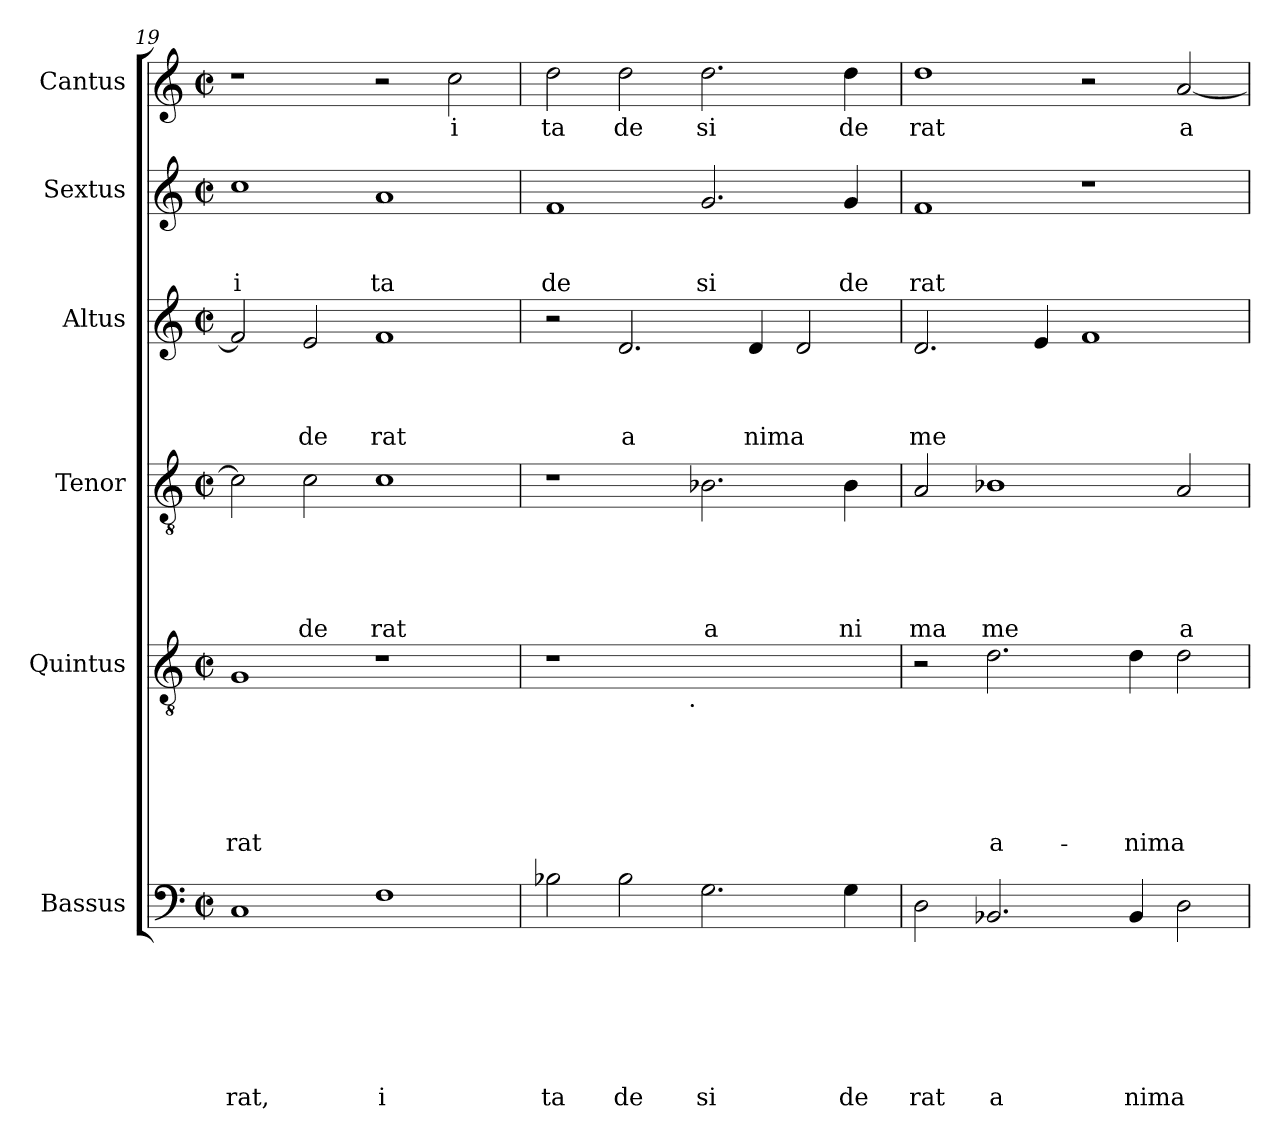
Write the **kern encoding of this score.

**kern	**text	**text	**text	**text	**text	**text	**text	**kern	**text	**text	**text	**text	**text	**text	**kern	**text	**text	**text	**text	**text	**kern	**text	**text	**text	**text	**kern	**text	**text	**text	**kern	**text
*part6	*part6	*part6	*part6	*part6	*part6	*part6	*part6	*part5	*part5	*part5	*part5	*part5	*part5	*part5	*part4	*part4	*part4	*part4	*part4	*part4	*part3	*part3	*part3	*part3	*part3	*part2	*part2	*part2	*part2	*part1	*part1
*staff6	*staff6	*staff6	*staff6	*staff6	*staff6	*staff6	*staff6	*staff5	*staff5	*staff5	*staff5	*staff5	*staff5	*staff5	*staff4	*staff4	*staff4	*staff4	*staff4	*staff4	*staff3	*staff3	*staff3	*staff3	*staff3	*staff2	*staff2	*staff2	*staff2	*staff1	*staff1
*I"Bassus	*	*	*	*	*	*	*	*I"Quintus	*	*	*	*	*	*	*I"Tenor	*	*	*	*	*	*I"Altus	*	*	*	*	*I"Sextus	*	*	*	*I"Cantus	*
!!LO:PB:g=z
*clefF4	*	*	*	*	*	*	*	*clefGv2	*	*	*	*	*	*	*clefGv2	*	*	*	*	*	*clefG2	*	*	*	*	*clefG2	*	*	*	*clefG2	*
*k[]	*	*	*	*	*	*	*	*k[]	*	*	*	*	*	*	*k[]	*	*	*	*	*	*k[]	*	*	*	*	*k[]	*	*	*	*k[]	*
*C:	*	*	*	*	*	*	*	*C:	*	*	*	*	*	*	*C:	*	*	*	*	*	*C:	*	*	*	*	*C:	*	*	*	*C:	*
*M2/2	*	*	*	*	*	*	*	*M2/2	*	*	*	*	*	*	*M2/2	*	*	*	*	*	*M2/2	*	*	*	*	*M2/2	*	*	*	*M2/2	*
*met(c|)	*	*	*	*	*	*	*	*met(c|)	*	*	*	*	*	*	*met(c|)	*	*	*	*	*	*met(c|)	*	*	*	*	*met(c|)	*	*	*	*met(c|)	*
=19	=19	=19	=19	=19	=19	=19	=19	=19	=19	=19	=19	=19	=19	=19	=19	=19	=19	=19	=19	=19	=19	=19	=19	=19	=19	=19	=19	=19	=19	=19	=19
!	!	!	!	!	!	!	!LO:LY:b	!	!	!	!	!	!	!LO:LY:b	!	!	!	!	!	!	!	!	!	!	!	!	!	!	!LO:LY:b	!	!
1C	.	.	.	.	.	.	rat,	1G	.	.	.	.	.	rat	2c\]	.	.	.	.	.	2f/]	.	.	.	.	1cc	.	.	i	1r	.
!	!	!	!	!	!	!	!	!	!	!	!	!	!	!	!	!	!	!	!	!LO:LY:b	!	!	!	!	!LO:LY:b	!	!	!	!	!	!
.	.	.	.	.	.	.	.	.	.	.	.	.	.	.	2c\	.	.	.	.	-de	2e/	.	.	.	de	.	.	.	.	.	.
!	!	!	!	!	!	!	!LO:LY:b	!	!	!	!	!	!	!	!	!	!	!	!	!LO:LY:b	!	!	!	!	!LO:LY:b	!	!	!	!LO:LY:b	!	!
1F	.	.	.	.	.	.	i	1r	.	.	.	.	.	.	1c	.	.	.	.	rat	1f	.	.	.	rat	1a	.	.	ta	2r	.
!	!	!	!	!	!	!	!	!	!	!	!	!	!	!	!	!	!	!	!	!	!	!	!	!	!	!	!	!	!	!	!LO:LY:b
.	.	.	.	.	.	.	.	.	.	.	.	.	.	.	.	.	.	.	.	.	.	.	.	.	.	.	.	.	.	2cc\	i
=20	=20	=20	=20	=20	=20	=20	=20	=20	=20	=20	=20	=20	=20	=20	=20	=20	=20	=20	=20	=20	=20	=20	=20	=20	=20	=20	=20	=20	=20	=20	=20
!	!	!	!	!	!	!	!LO:LY:b	!	!	!	!	!	!	!	!	!	!	!	!	!	!	!	!	!	!	!	!	!	!LO:LY:b	!	!LO:LY:b
*	*	*	*	*	*	*	*	*^	*	*	*	*	*	*	*	*	*	*	*	*	*	*	*	*	*	*	*	*	*	*	*
2B-\	.	.	.	.	.	.	ta	1r	2ryy	.	.	.	.	.	.	1r	.	.	.	.	.	2r	.	.	.	.	1f	.	.	de	2dd\	ta
!	!	!	!	!	!	!	!LO:LY:b	!	!	!	!	!	!	!	!	!	!	!	!	!	!	!	!	!	!	!LO:LY:b	!	!	!	!	!	!LO:LY:b
2B-\	.	.	.	.	.	.	de	.	4...ryy	.	.	.	.	.	.	.	.	.	.	.	.	2.d/	.	.	.	a	.	.	.	.	2dd\	de
!	!	!	!	!	!	!	!	!	!LO:TX:b:t=.	!	!	!	!	!	!	!	!	!	!	!	!	!	!	!	!	!	!	!	!	!	!	!
.	.	.	.	.	.	.	.	.	1ryy	.	.	.	.	.	.	.	.	.	.	.	.	.	.	.	.	.	.	.	.	.	.	.
!	!	!	!	!	!	!	!LO:LY:b	!	!	!	!	!	!	!	!	!	!	!	!	!	!LO:LY:b	!	!	!	!	!	!	!	!	!LO:LY:b	!	!LO:LY:b
2.G\	.	.	.	.	.	.	si	1ryy	.	.	.	.	.	.	.	2.B-X\	.	.	.	.	a	.	.	.	.	.	2.g/	.	.	si	2.dd\	si
!	!	!	!	!	!	!	!	!	!	!	!	!	!	!	!	!	!	!	!	!	!	!	!	!	!	!LO:LY:b	!	!	!	!	!	!
.	.	.	.	.	.	.	.	.	.	.	.	.	.	.	.	.	.	.	.	.	.	4d/	.	.	.	nima	.	.	.	.	.	.
.	.	.	.	.	.	.	.	.	.	.	.	.	.	.	.	.	.	.	.	.	.	2d/	.	.	.	.	.	.	.	.	.	.
!	!	!	!	!	!	!	!LO:LY:b	!	!	!	!	!	!	!	!	!	!	!	!	!	!LO:LY:b	!	!	!	!	!	!	!	!	!LO:LY:b	!	!LO:LY:b
4G\	.	.	.	.	.	.	de	.	.	.	.	.	.	.	.	4B-\	.	.	.	.	ni	.	.	.	.	.	4g/	.	.	de	4dd\	de
.	.	.	.	.	.	.	.	.	32ryy	.	.	.	.	.	.	.	.	.	.	.	.	.	.	.	.	.	.	.	.	.	.	.
=21	=21	=21	=21	=21	=21	=21	=21	=21	=21	=21	=21	=21	=21	=21	=21	=21	=21	=21	=21	=21	=21	=21	=21	=21	=21	=21	=21	=21	=21	=21	=21	=21
!	!	!	!	!	!	!	!LO:LY:b	!	!	!	!	!	!	!	!	!	!	!	!	!	!LO:LY:b	!	!	!	!	!LO:LY:b	!	!	!	!LO:LY:b	!	!LO:LY:b
*	*	*	*	*	*	*	*	*v	*v	*	*	*	*	*	*	*	*	*	*	*	*	*	*	*	*	*	*	*	*	*	*	*
2D\	.	.	.	.	.	.	rat	2r	.	.	.	.	.	.	2A/	.	.	.	.	ma	2.d/	.	.	.	me	1f	.	.	rat	1dd	rat
!	!	!	!	!	!	!	!LO:LY:b	!	!	!	!	!	!	!LO:LY:b	!	!	!	!	!	!LO:LY:b	!	!	!	!	!	!	!	!	!	!	!
2.BB-X/	.	.	.	.	.	.	a	2.d\	.	.	.	.	.	a-	1B-X	.	.	.	.	me	.	.	.	.	.	.	.	.	.	.	.
.	.	.	.	.	.	.	.	.	.	.	.	.	.	.	.	.	.	.	.	.	4e/	.	.	.	.	.	.	.	.	.	.
.	.	.	.	.	.	.	.	.	.	.	.	.	.	.	.	.	.	.	.	.	1f	.	.	.	.	1r	.	.	.	2r	.
!	!	!	!	!	!	!	!LO:LY:b	!	!	!	!	!	!	!LO:LY:b	!	!	!	!	!	!	!	!	!	!	!	!	!	!	!	!	!
4BB-/	.	.	.	.	.	.	nima	4d\	.	.	.	.	.	-nima	.	.	.	.	.	.	.	.	.	.	.	.	.	.	.	.	.
!	!	!	!	!	!	!	!	!	!	!	!	!	!	!	!	!	!	!	!	!LO:LY:b	!	!	!	!	!	!	!	!	!	!	!LO:LY:b
2D\	.	.	.	.	.	.	.	2d\	.	.	.	.	.	.	2A/	.	.	.	.	a	.	.	.	.	.	.	.	.	.	[<2a/	a
=	=	=	=	=	=	=	=	=	=	=	=	=	=	=	=	=	=	=	=	=	=	=	=	=	=	=	=	=	=	=	=
*-	*-	*-	*-	*-	*-	*-	*-	*-	*-	*-	*-	*-	*-	*-	*-	*-	*-	*-	*-	*-	*-	*-	*-	*-	*-	*-	*-	*-	*-	*-	*-
